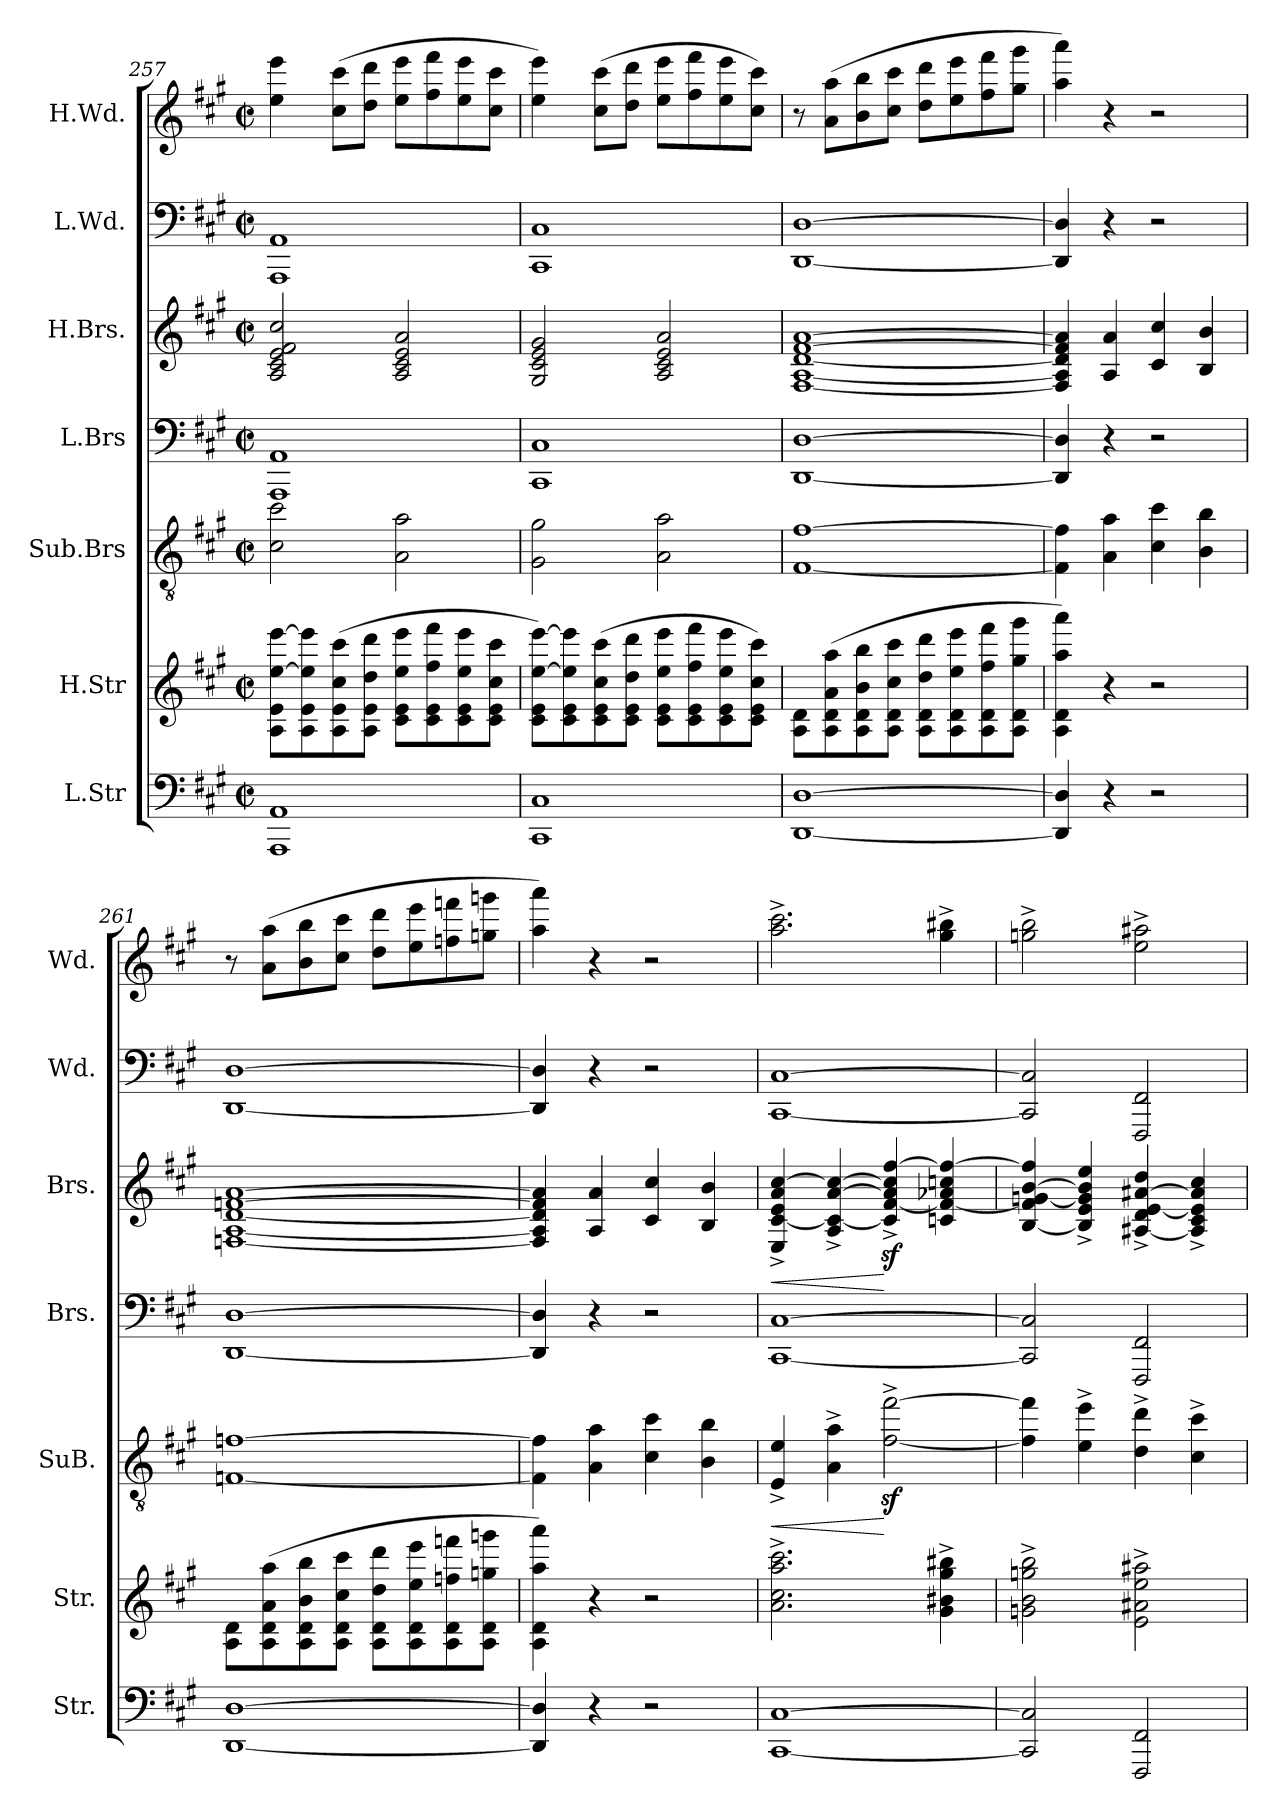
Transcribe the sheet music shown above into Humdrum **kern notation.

**kern	**kern	**kern	**dynam	**kern	**kern	**dynam	**kern	**kern
*part7	*part6	*part5	*part5	*part4	*part3	*part3	*part2	*part1
*staff7	*staff6	*staff5	*staff5	*staff4	*staff3	*staff3	*staff2	*staff1
*I"L.Str	*I"H.Str	*I"Sub.Brs	*	*I"L.Brs	*I"H.Brs.	*	*I"L.Wd.	*I"H.Wd.
*I'Str.	*I'Str.	*I'SuB.	*	*I'Brs.	*I'Brs.	*	*I'Wd.	*I'Wd.
!!LO:PB:g=z
*clefF4	*clefG2	*clefGv2	*	*clefF4	*clefG2	*	*clefF4	*clefG2
*k[f#c#g#]	*k[f#c#g#]	*k[f#c#g#]	*	*k[f#c#g#]	*k[f#c#g#]	*	*k[f#c#g#]	*k[f#c#g#]
*M2/2	*M2/2	*M2/2	*	*M2/2	*M2/2	*	*M2/2	*M2/2
*met(c|)	*met(c|)	*met(c|)	*	*met(c|)	*met(c|)	*	*met(c|)	*met(c|)
=257	=257	=257	=257	=257	=257	=257	=257	=257
1AAA 1AA	8A\ 8e\ [8ee\ [8eee\L	2c#\ 2cc#\	.	1AAA 1AA	2A/ 2c#/ 2e/ 2f#/ 2cc#/	.	1AAA 1AA	4ee\ 4eee\
.	8A\ 8e\ 8ee\] 8eee\]	.	.	.	.	.	.	.
.	(8A\ 8e\ 8cc#\ 8ccc#\	.	.	.	.	.	.	(8cc#\ 8ccc#\L
.	8A\ 8e\ 8dd\ 8ddd\J	.	.	.	.	.	.	8dd\ 8ddd\J
.	8c#\ 8e\ 8ee\ 8eee\L	2A\ 2a\	.	.	2A/ 2c#/ 2e/ 2a/	.	.	8ee\ 8eee\L
.	8c#\ 8e\ 8ff#\ 8fff#\	.	.	.	.	.	.	8ff#\ 8fff#\
.	8c#\ 8e\ 8ee\ 8eee\	.	.	.	.	.	.	8ee\ 8eee\
.	8c#\ 8e\ 8cc#\ 8ccc#\J	.	.	.	.	.	.	8cc#\ 8ccc#\J
=258	=258	=258	=258	=258	=258	=258	=258	=258
1CC# 1C#	8c#\ 8e\ [8ee\ [8eee\L)	2G#\ 2g#\	.	1CC# 1C#	2G#/ 2c#/ 2e/ 2g#/	.	1CC# 1C#	4ee\ 4eee\)
.	8c#\ 8e\ 8ee\] 8eee\]	.	.	.	.	.	.	.
.	(8c#\ 8e\ 8cc#\ 8ccc#\	.	.	.	.	.	.	(8cc#\ 8ccc#\L
.	8c#\ 8e\ 8dd\ 8ddd\J	.	.	.	.	.	.	8dd\ 8ddd\J
.	8c#\ 8e\ 8ee\ 8eee\L	2A\ 2a\	.	.	2A/ 2c#/ 2e/ 2a/	.	.	8ee\ 8eee\L
.	8c#\ 8e\ 8ff#\ 8fff#\	.	.	.	.	.	.	8ff#\ 8fff#\
.	8c#\ 8e\ 8ee\ 8eee\	.	.	.	.	.	.	8ee\ 8eee\
.	8c#\ 8e\ 8cc#\ 8ccc#\J)	.	.	.	.	.	.	8cc#\ 8ccc#\J)
=259	=259	=259	=259	=259	=259	=259	=259	=259
[1DD [1D	8A\ 8d\L	[1F# [1f#	.	[1DD [1D	[1F# [1A [1d [1f# [1a	.	[1DD [1D	8r
.	(8A\ 8d\ 8a\ 8aa\	.	.	.	.	.	.	(8a\ 8aa\L
.	8A\ 8d\ 8b\ 8bb\	.	.	.	.	.	.	8b\ 8bb\
.	8A\ 8d\ 8cc#\ 8ccc#\J	.	.	.	.	.	.	8cc#\ 8ccc#\J
.	8A\ 8d\ 8dd\ 8ddd\L	.	.	.	.	.	.	8dd\ 8ddd\L
.	8A\ 8d\ 8ee\ 8eee\	.	.	.	.	.	.	8ee\ 8eee\
.	8A\ 8d\ 8ff#\ 8fff#\	.	.	.	.	.	.	8ff#\ 8fff#\
.	8A\ 8d\ 8gg#\ 8ggg#\J	.	.	.	.	.	.	8gg#\ 8ggg#\J
=260	=260	=260	=260	=260	=260	=260	=260	=260
4DD/] 4D/]	4A\ 4d\ 4aa\ 4aaa\)	4F#\] 4f#\]	.	4DD/] 4D/]	4F#/] 4A/] 4d/] 4f#/] 4a/]	.	4DD/] 4D/]	4aa\ 4aaa\)
4r	4r	4A\ 4a\	.	4r	4A/ 4a/	.	4r	4r
2r	2r	4c#\ 4cc#\	.	2r	4c#/ 4cc#/	.	2r	2r
.	.	4B\ 4b\	.	.	4B/ 4b/	.	.	.
!!LO:LB:g=z
=261	=261	=261	=261	=261	=261	=261	=261	=261
[1DD [1D	8A\ 8d\L	[1Fn [1fn	.	[1DD [1D	[1Fn [1A [1d [1fn [1a	.	[1DD [1D	8r
.	(8A\ 8d\ 8a\ 8aa\	.	.	.	.	.	.	(8a\ 8aa\L
.	8A\ 8d\ 8b\ 8bb\	.	.	.	.	.	.	8b\ 8bb\
.	8A\ 8d\ 8cc#\ 8ccc#\J	.	.	.	.	.	.	8cc#\ 8ccc#\J
.	8A\ 8d\ 8dd\ 8ddd\L	.	.	.	.	.	.	8dd\ 8ddd\L
.	8A\ 8d\ 8ee\ 8eee\	.	.	.	.	.	.	8ee\ 8eee\
.	8A\ 8d\ 8ffn\ 8fffn\	.	.	.	.	.	.	8ffn\ 8fffn\
.	8A\ 8d\ 8ggn\ 8gggn\J	.	.	.	.	.	.	8ggn\ 8gggn\J
=262	=262	=262	=262	=262	=262	=262	=262	=262
4DD/] 4D/]	4A\ 4d\ 4aa\ 4aaa\)	4F\] 4f\]	.	4DD/] 4D/]	4F/] 4A/] 4d/] 4f/] 4a/]	.	4DD/] 4D/]	4aa\ 4aaa\)
4r	4r	4A\ 4a\	.	4r	4A/ 4a/	.	4r	4r
2r	2r	4c#\ 4cc#\	.	2r	4c#/ 4cc#/	.	2r	2r
.	.	4B\ 4b\	.	.	4B/ 4b/	.	.	.
=263	=263	=263	=263	=263	=263	=263	=263	=263
!	!	!	!LO:HP:b	!	!	!LO:HP:b	!	!
[1CC# [1C#	2.a\^ 2.cc#\^ 2.aa\^ 2.ccc#\^	4E/^ 4e/^	<	[1CC# [1C#	4E/^ [4c#/^ 4e/^ 4a/^ [4cc#/^	<	[1CC# [1C#	2.aa\^ 2.ccc#\^
.	.	4A\^ 4a\^	.	.	4A/^ 4c#/_^ [4a/^ 4cc#/_^	.	.	.
.	.	[2f#\z<^ [2ff#\z<^	[	.	4c#/]z<^ [4f#/z<^ 4a/]z<^ 4cc#/]z<^ [4ff#/z<^	[	.	.
.	4g#\^ 4b#X\^ 4gg#\^ 4bb#X\^	.	.	.	4cn/ 4f#/_ 4a-X/ 4ccn/ 4ff#/_	.	.	4gg#\^ 4bb#X\^
=264	=264	=264	=264	=264	=264	=264	=264	=264
2CC#/] 2C#/]	2gn\^ 2b\^ 2ggn\^ 2bb\^	4f#\] 4ff#\]	.	2CC#/] 2C#/]	[4B/ 4f#/] [4gn/ [4b/ 4ff#/]	.	2CC#/] 2C#/]	2ggn\^ 2bb\^
.	.	4e\^ 4ee\^	.	.	4B/]^ 4e/^ 4g/]^ 4b/]^ 4ee/^	.	.	.
2FFF#/ 2FF#/	2e\^ 2a#X\^ 2ee\^ 2aa#X\^	4d\^ 4dd\^	.	2FFF#/ 2FF#/	[4A#X/^ 4d/^ [4e/^ [4a#X/^ 4dd/^	.	2FFF#/ 2FF#/	2ee\^ 2aa#X\^
.	.	4c#\^ 4cc#\^	.	.	4A#/]^ 4c#/^ 4e/]^ 4a#/]^ 4cc#/^	.	.	.
=	=	=	=	=	=	=	=	=
*-	*-	*-	*-	*-	*-	*-	*-	*-
